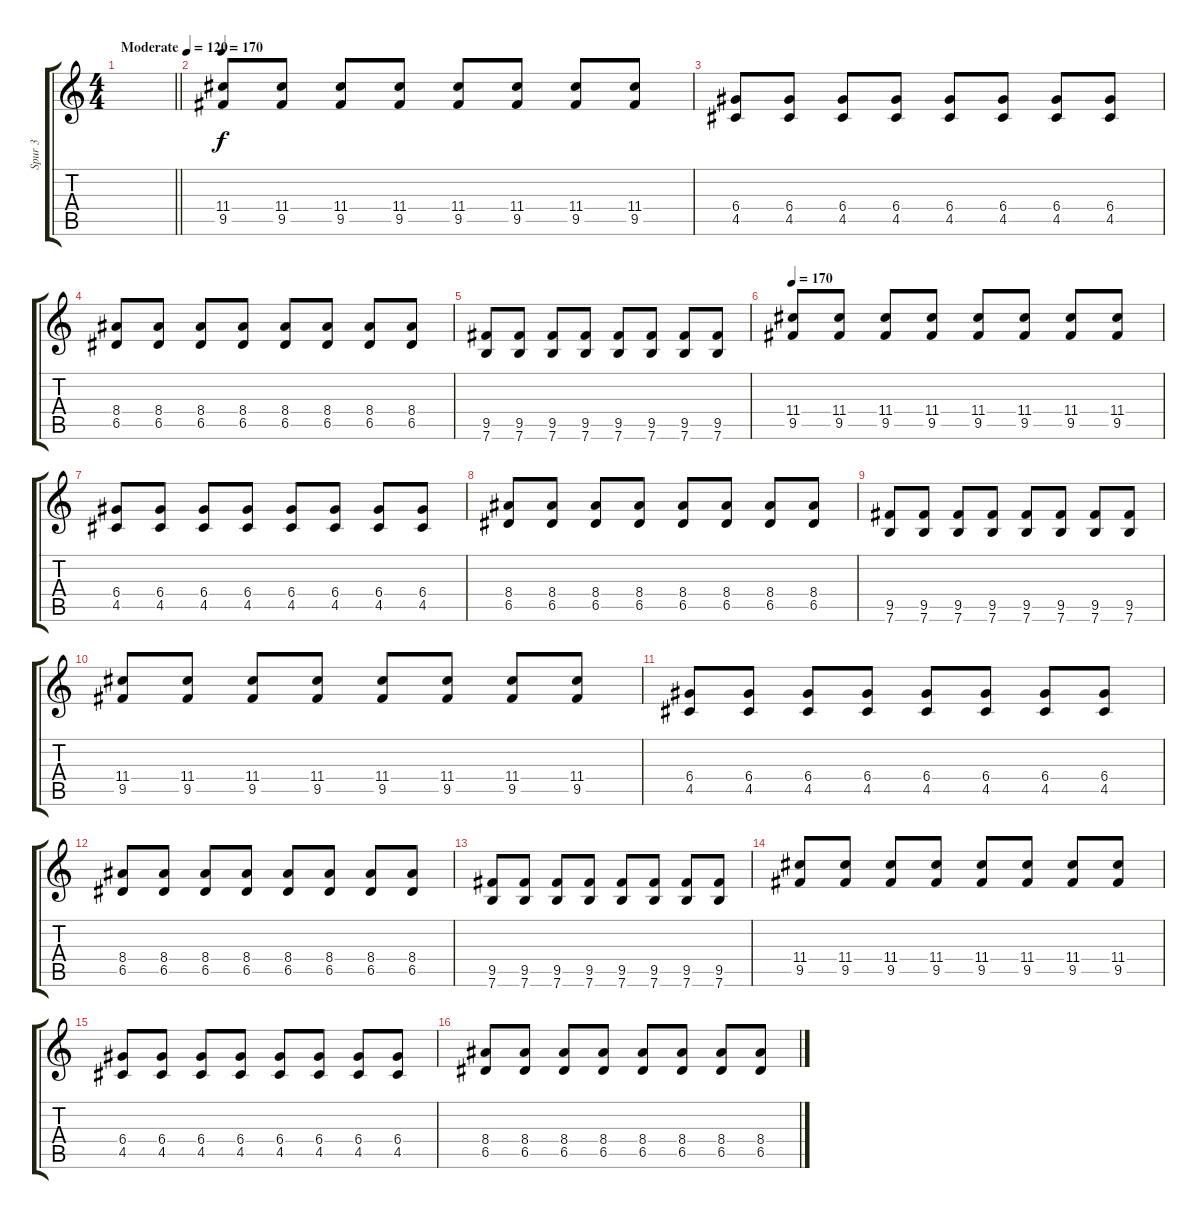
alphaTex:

\track ("Spur 3" "Spur 3") {instrument overdrivenguitar}
\staff {score tabs}
\tuning (E4 B3 G3 D3 A2 E2) {hide}
\ts (4 4)
\tempo (120 "Moderate")
\clef g2
\barLineRight lightlight
\ks c
|
\tempo 170
(11.4 9.5).8 (11.4 9.5).8 (11.4 9.5).8 (11.4 9.5).8 (11.4 9.5).8 (11.4 9.5).8 (11.4 9.5).8 (11.4 9.5).8 |
(6.4 4.5).8 (6.4 4.5).8 (6.4 4.5).8 (6.4 4.5).8 (6.4 4.5).8 (6.4 4.5).8 (6.4 4.5).8 (6.4 4.5).8 |
(8.4 6.5).8 (8.4 6.5).8 (8.4 6.5).8 (8.4 6.5).8 (8.4 6.5).8 (8.4 6.5).8 (8.4 6.5).8 (8.4 6.5).8 |
(9.5 7.6).8 (9.5 7.6).8 (9.5 7.6).8 (9.5 7.6).8 (9.5 7.6).8 (9.5 7.6).8 (9.5 7.6).8 (9.5 7.6).8 |
\tempo 170
(11.4 9.5).8 (11.4 9.5).8 (11.4 9.5).8 (11.4 9.5).8 (11.4 9.5).8 (11.4 9.5).8 (11.4 9.5).8 (11.4 9.5).8 |
(6.4 4.5).8 (6.4 4.5).8 (6.4 4.5).8 (6.4 4.5).8 (6.4 4.5).8 (6.4 4.5).8 (6.4 4.5).8 (6.4 4.5).8 |
(8.4 6.5).8 (8.4 6.5).8 (8.4 6.5).8 (8.4 6.5).8 (8.4 6.5).8 (8.4 6.5).8 (8.4 6.5).8 (8.4 6.5).8 |
(9.5 7.6).8 (9.5 7.6).8 (9.5 7.6).8 (9.5 7.6).8 (9.5 7.6).8 (9.5 7.6).8 (9.5 7.6).8 (9.5 7.6).8 |
(11.4 9.5).8 (11.4 9.5).8 (11.4 9.5).8 (11.4 9.5).8 (11.4 9.5).8 (11.4 9.5).8 (11.4 9.5).8 (11.4 9.5).8 |
(6.4 4.5).8 (6.4 4.5).8 (6.4 4.5).8 (6.4 4.5).8 (6.4 4.5).8 (6.4 4.5).8 (6.4 4.5).8 (6.4 4.5).8 |
(8.4 6.5).8 (8.4 6.5).8 (8.4 6.5).8 (8.4 6.5).8 (8.4 6.5).8 (8.4 6.5).8 (8.4 6.5).8 (8.4 6.5).8 |
(9.5 7.6).8 (9.5 7.6).8 (9.5 7.6).8 (9.5 7.6).8 (9.5 7.6).8 (9.5 7.6).8 (9.5 7.6).8 (9.5 7.6).8 |
(11.4 9.5).8 (11.4 9.5).8 (11.4 9.5).8 (11.4 9.5).8 (11.4 9.5).8 (11.4 9.5).8 (11.4 9.5).8 (11.4 9.5).8 |
(6.4 4.5).8 (6.4 4.5).8 (6.4 4.5).8 (6.4 4.5).8 (6.4 4.5).8 (6.4 4.5).8 (6.4 4.5).8 (6.4 4.5).8 |
(8.4 6.5).8 (8.4 6.5).8 (8.4 6.5).8 (8.4 6.5).8 (8.4 6.5).8 (8.4 6.5).8 (8.4 6.5).8 (8.4 6.5).8
